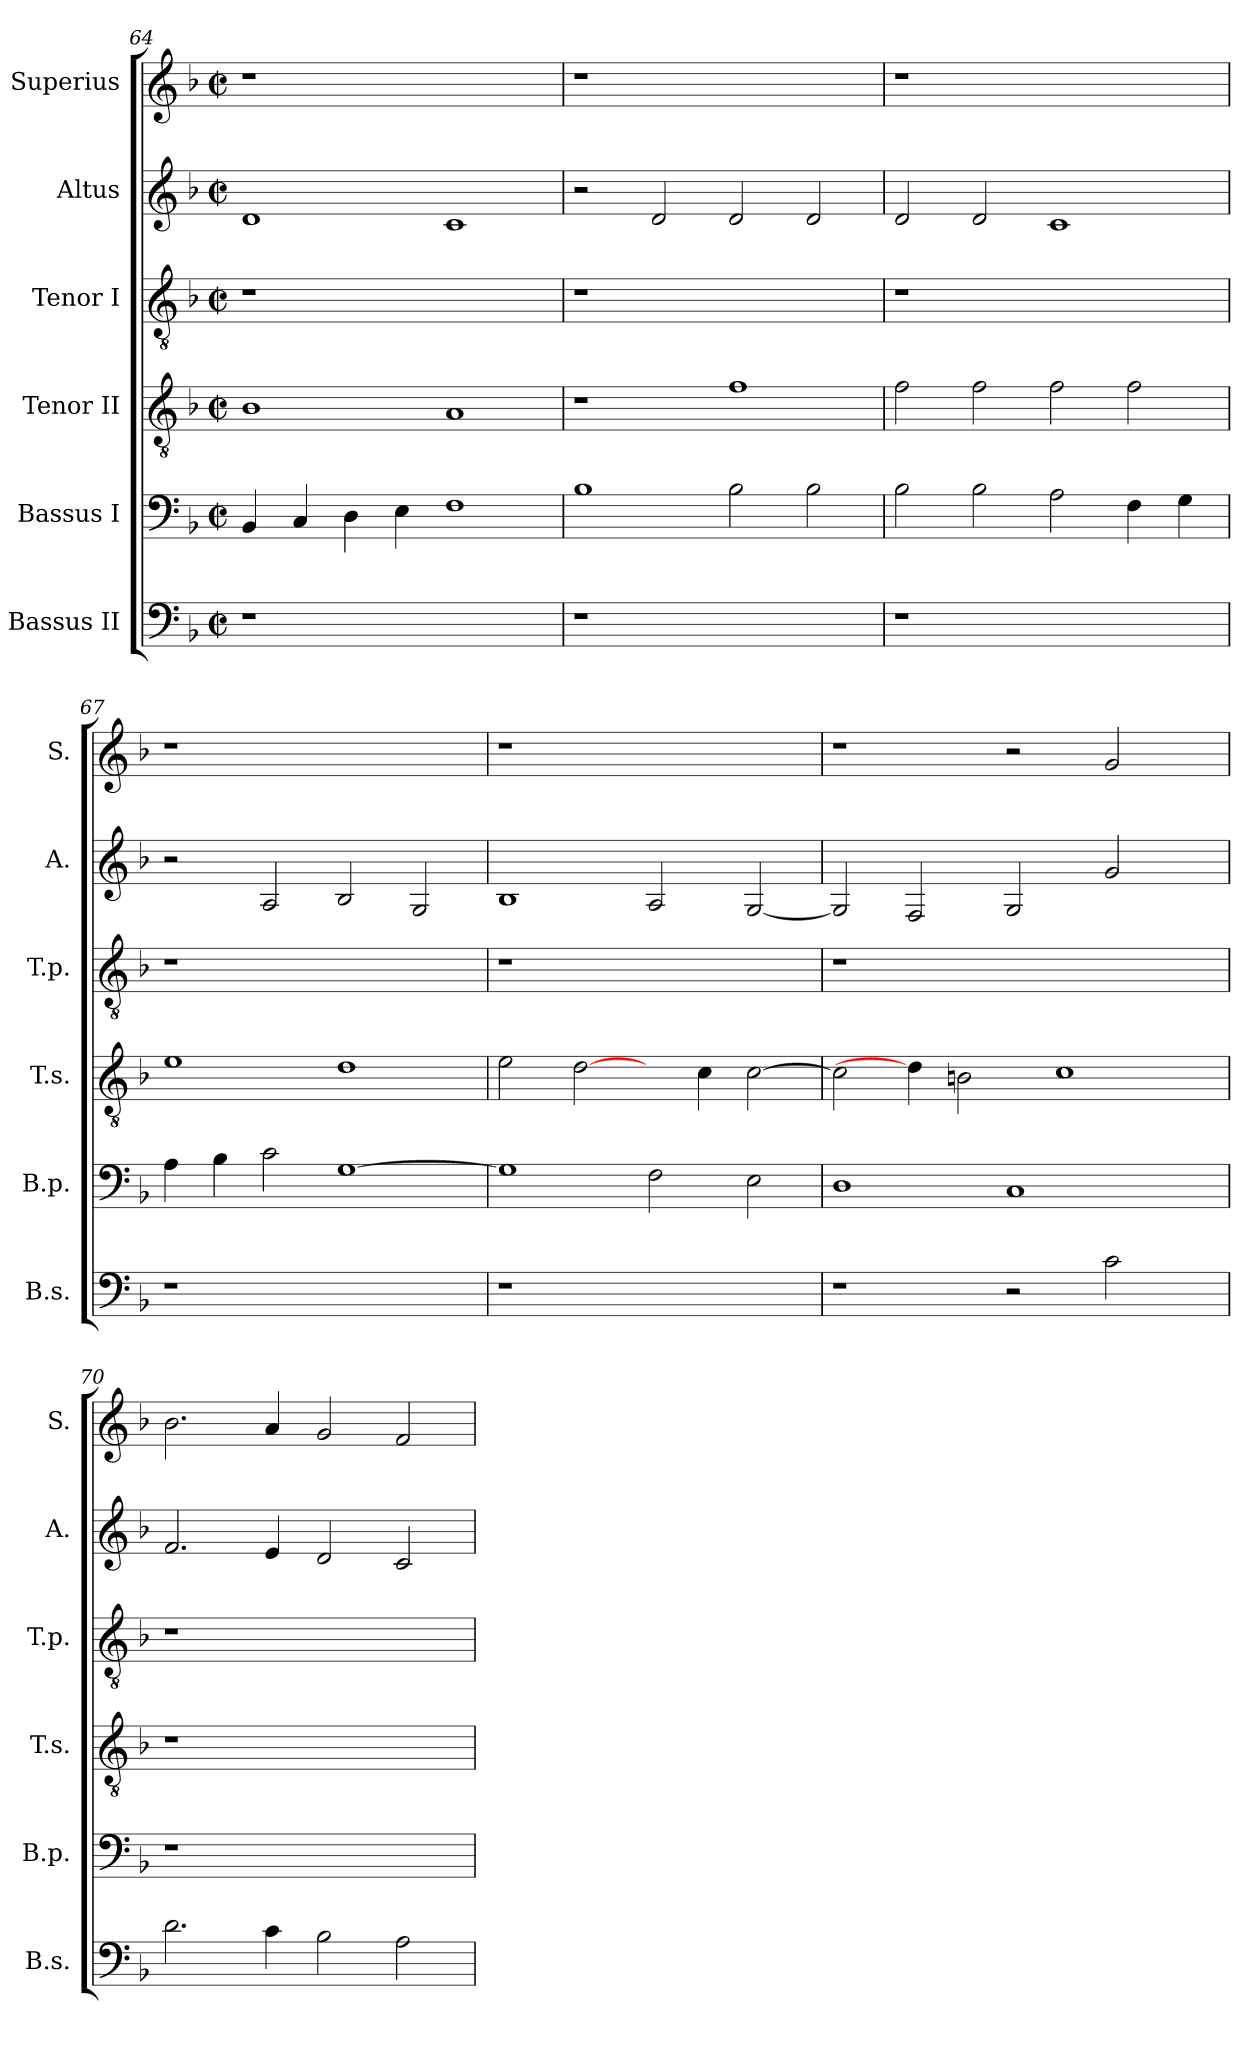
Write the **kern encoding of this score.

**kern	**kern	**kern	**kern	**kern	**kern
*part6	*part5	*part4	*part3	*part2	*part1
*staff6	*staff5	*staff4	*staff3	*staff2	*staff1
*I"Bassus II	*I"Bassus I	*I"Tenor II	*I"Tenor I	*I"Altus	*I"Superius
*I'B.s.	*I'B.p.	*I'T.s.	*I'T.p.	*I'A.	*I'S.
*clefF4	*clefF4	*clefGv2	*clefGv2	*clefG2	*clefG2
*	*	*ITrd7c12	*ITrd7c12	*	*
*k[b-]	*k[b-]	*k[b-]	*k[b-]	*k[b-]	*k[b-]
*F:	*F:	*F:	*F:	*F:	*F:
*M2/2	*M2/2	*M2/2	*M2/2	*M2/2	*M2/2
*met(c|)	*met(c|)	*met(c|)	*met(c|)	*met(c|)	*met(c|)
=64	=64	=64	=64	=64	=64
!LO:N:vis=1	!	!	!LO:N:vis=1	!	!LO:N:vis=1
1r	4BB-i/	1BB-i	1r	1di	1r
.	4Ci/	.	.	.	.
.	4Di\	.	.	.	.
.	4Ei\	.	.	.	.
1ryy	1Fi	1AAi	1ryy	1ci	1ryy
=65	=65	=65	=65	=65	=65
!LO:N:vis=1	!	!	!LO:N:vis=1	!	!LO:N:vis=1
1r	1B-i	1r	1r	2r	1r
.	.	.	.	2di/	.
1ryy	2B-i\	1Fi	1ryy	2di/	1ryy
.	2B-i\	.	.	2di/	.
=66	=66	=66	=66	=66	=66
!LO:N:vis=1	!	!	!LO:N:vis=1	!	!LO:N:vis=1
1r	2B-i\	2Fi\	1r	2di/	1r
.	2B-i\	2Fi\	.	2di/	.
1ryy	2Ai\	2Fi\	1ryy	1ci	1ryy
.	4Fi\	2Fi\	.	.	.
.	4Gi\	.	.	.	.
!!LO:LB:g=z
=67	=67	=67	=67	=67	=67
!LO:N:vis=1	!	!	!LO:N:vis=1	!	!LO:N:vis=1
1r	4Ai\	1Ei	1r	2r	1r
.	4B-i\	.	.	.	.
.	2ci\	.	.	2Ai/	.
1ryy	[>1Gi	1Di	1ryy	2B-i/	1ryy
.	.	.	.	2Gi/	.
=68	=68	=68	=68	=68	=68
!LO:N:vis=1	!	!	!LO:N:vis=1	!	!LO:N:vis=1
1r	1Gi]	2Ei\	1r	1B-i	1r
.	.	[2Di\	.	.	.
1ryy	2Fi\	4ryy	1ryy	2Ai/	1ryy
.	.	4Ci\	.	.	.
.	2Ei\	[>2Ci\	.	[<2Gi/	.
=69	=69	=69	=69	=69	=69
!	!	!	!LO:N:vis=1	!	!
1r	1Di	2Ci\]	1r	2Gi/]	1r
.	.	4Di\]	.	2Fi/	.
.	.	2BBni\	.	.	.
2r	1Ci	.	1ryy	2Gi/	2r
.	.	1Ci	.	.	.
2ci\	.	.	.	2gi/	2gi/
4ryy	4ryy	.	4ryy	4ryy	4ryy
=70	=70	=70	=70	=70	=70
!	!LO:N:vis=1	!LO:N:vis=1	!LO:N:vis=1	!	!
2.di\	1r	1r	1r	2.fi/	2.b-i\
4ci\	.	.	.	4ei/	4ai/
2B-i\	1ryy	1ryy	1ryy	2di/	2gi/
2Ai\	.	.	.	2ci/	2fi/
=	=	=	=	=	=
*-	*-	*-	*-	*-	*-
